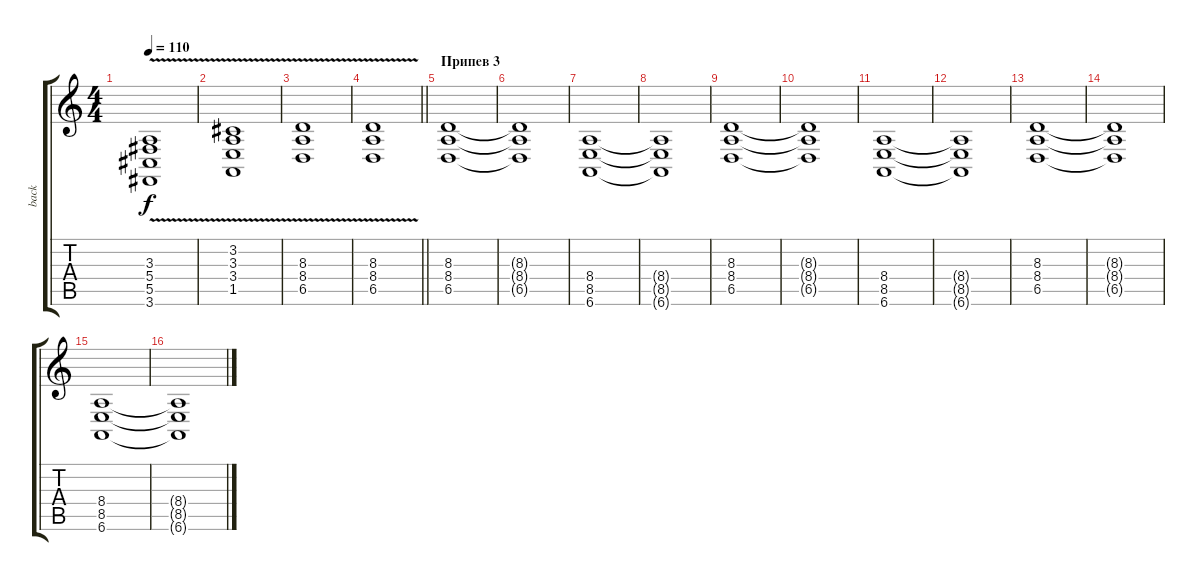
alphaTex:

\track ("back" "back") {instrument rockorgan}
\staff {score tabs}
\tuning (Eb4 Bb3 Gb3 Db3 Ab2 Eb2) {hide}
\ts (4 4)
\tempo 110
\clef g2
\ks c
(3.3{v} 5.4 5.5 3.6).1{dy f} |
(3.2 3.3{v} 3.4 1.5).1 |
(8.3{v} 8.4 6.5).1 |
\barLineRight lightlight
(8.3{v} 8.4 6.5).1 |
\section ("" "Припев 3")
(8.3 8.4 6.5).1 |
(8.3{t} 8.4{t} 6.5{t}).1 |
(8.4 8.5 6.6).1 |
(8.4{t} 8.5{t} 6.6{t}).1 |
(8.3 8.4 6.5).1 |
(8.3{t} 8.4{t} 6.5{t}).1 |
(8.4 8.5 6.6).1 |
(8.4{t} 8.5{t} 6.6{t}).1 |
(8.3 8.4 6.5).1 |
(8.3{t} 8.4{t} 6.5{t}).1 |
(8.4 8.5 6.6).1 |
(8.4{t} 8.5{t} 6.6{t}).1
